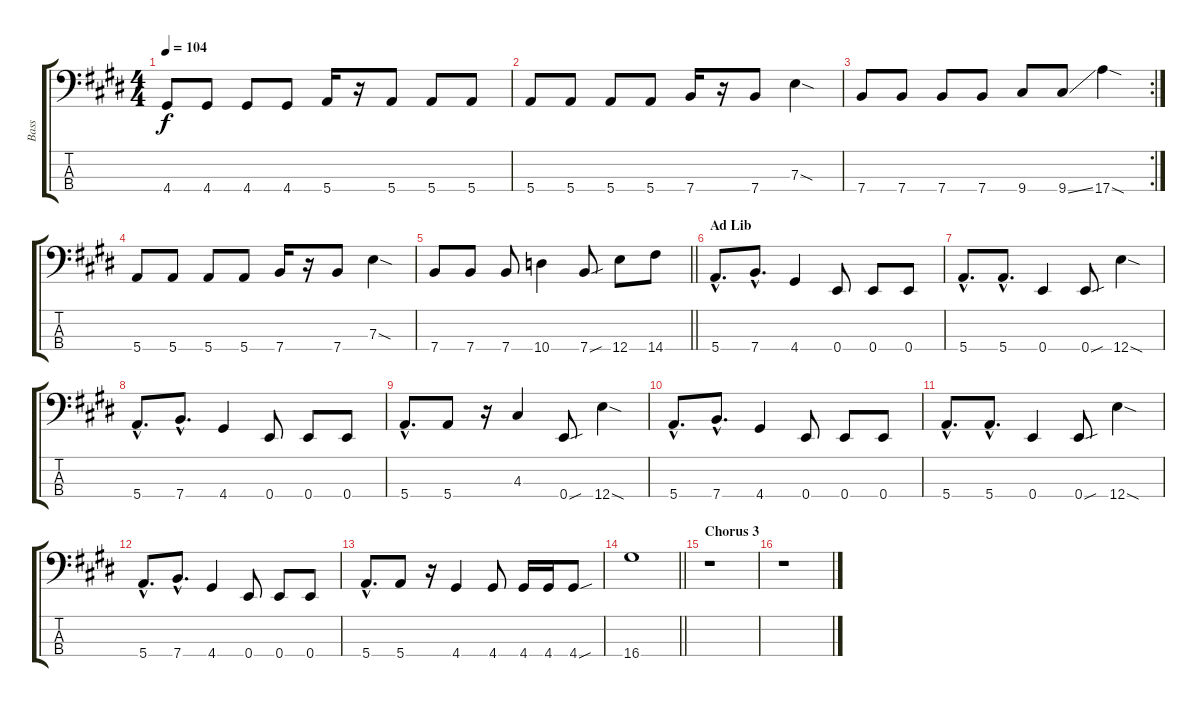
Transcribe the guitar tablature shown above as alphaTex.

\track ("Bass" "Bass") {instrument electricbassfinger}
\staff {score tabs}
\tuning (G2 D2 A1 E1) {hide}
\ts (4 4)
\tempo 104
\clef f4
\ks e
4.4.8{dy f} 4.4.8 4.4.8 4.4.8 5.4.16 r.16 5.4.8 5.4.8 5.4.8 |
5.4.8 5.4.8 5.4.8 5.4.8 7.4.16 r.16 7.4.8 7.3{sod}.4 |
\rc 2
7.4.8 7.4.8 7.4.8 7.4.8 9.4.8 9.4{ss}.8 17.4{sod}.4 |
5.4.8 5.4.8 5.4.8 5.4.8 7.4.16 r.16 7.4.8 7.3{sod}.4 |
\barLineRight lightlight
7.4.8 7.4.8 7.4.8 10.4.4 7.4{sou}.8 12.4.8 14.4.8 |
\section ("" "Ad Lib")
5.4{hac}.8{d} 7.4{hac}.8{d} 4.4.4 0.4.8 0.4.8 0.4.8 |
5.4{hac}.8{d} 5.4{hac}.8{d} 0.4.4 0.4{sou}.8 12.4{sod}.4 |
5.4{hac}.8{d} 7.4{hac}.8{d} 4.4.4 0.4.8 0.4.8 0.4.8 |
5.4{hac}.8{d} 5.4.8 r.16 4.3.4 0.4{sou}.8 12.4{sod}.4 |
5.4{hac}.8{d} 7.4{hac}.8{d} 4.4.4 0.4.8 0.4.8 0.4.8 |
5.4{hac}.8{d} 5.4{hac}.8{d} 0.4.4 0.4{sou}.8 12.4{sod}.4 |
5.4{hac}.8{d} 7.4{hac}.8{d} 4.4.4 0.4.8 0.4.8 0.4.8 |
5.4{hac}.8{d} 5.4.8 r.16 4.4.4 4.4.8 4.4.16 4.4.16 4.4{sou}.8 |
\barLineRight lightlight
16.4.1 |
\section ("" "Chorus 3")
r.1 |
r.1
